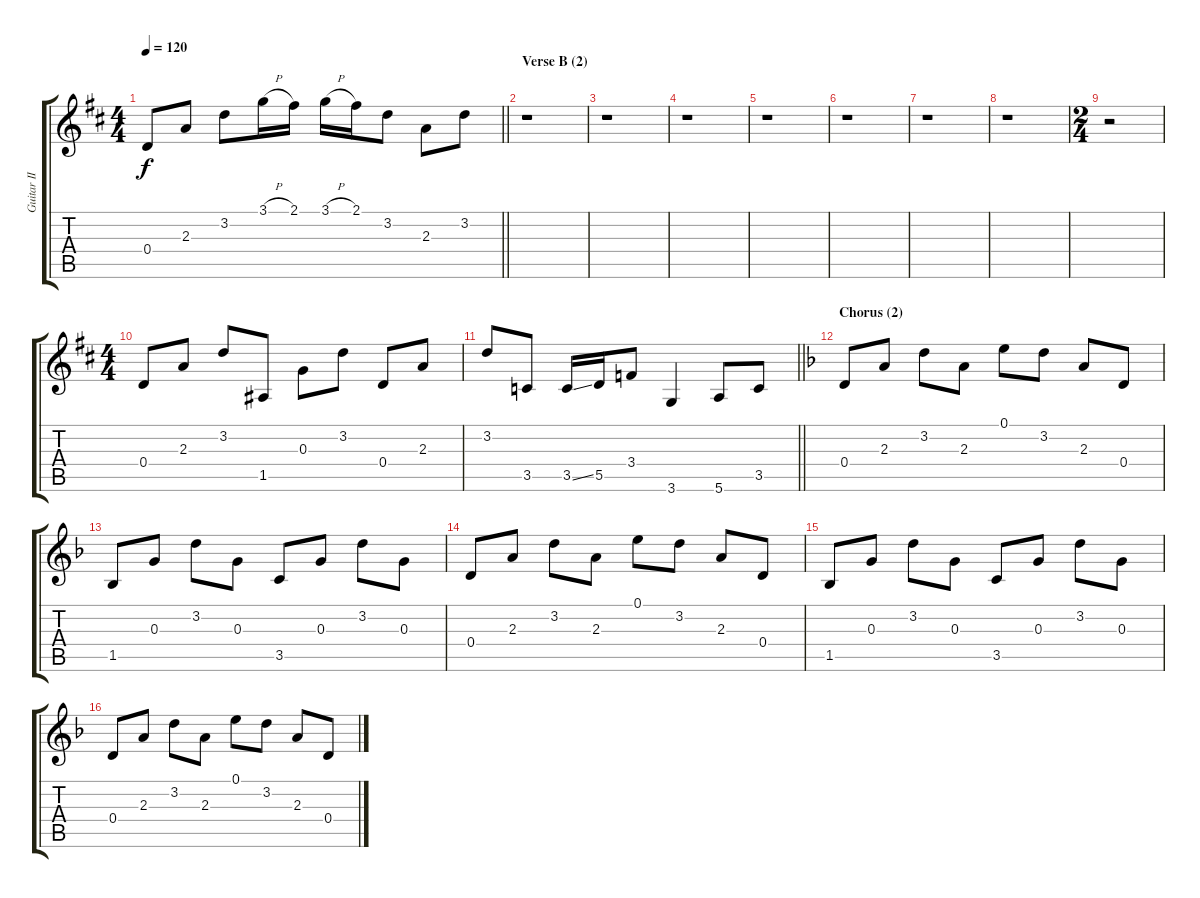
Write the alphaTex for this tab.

\track ("Guitar II" "Guitar II") {instrument acousticguitarsteel}
\staff {score tabs}
\tuning (E4 B3 G3 D3 A2 E2) {hide}
\ts (4 4)
\tempo 120
\clef g2
\barLineRight lightlight
\ks d
0.4.8{dy f} 2.3.8 3.2.8 3.1{h}.16 2.1.16 3.1{h}.16 2.1.16 3.2.8 2.3.8 3.2.8 |
\section ("" "Verse B (2)")
r.1 |
r.1 |
r.1 |
r.1 |
r.1 |
r.1 |
r.1 |
\ts (2 4)
r.2 |
\ts (4 4)
0.4.8 2.3.8 3.2.8 1.5.8 0.3.8 3.2.8 0.4.8 2.3.8 |
\barLineRight lightlight
3.2.8 3.5.8 3.5{ss}.16 5.5.16 3.4.8 3.6.4 5.6.8 3.5.8 |
\section ("" "Chorus (2)")
\ks dminor
0.4.8 2.3.8 3.2.8 2.3.8 0.1.8 3.2.8 2.3.8 0.4.8 |
1.5.8 0.3.8 3.2.8 0.3.8 3.5.8 0.3.8 3.2.8 0.3.8 |
0.4.8 2.3.8 3.2.8 2.3.8 0.1.8 3.2.8 2.3.8 0.4.8 |
1.5.8 0.3.8 3.2.8 0.3.8 3.5.8 0.3.8 3.2.8 0.3.8 |
0.4.8 2.3.8 3.2.8 2.3.8 0.1.8 3.2.8 2.3.8 0.4.8
